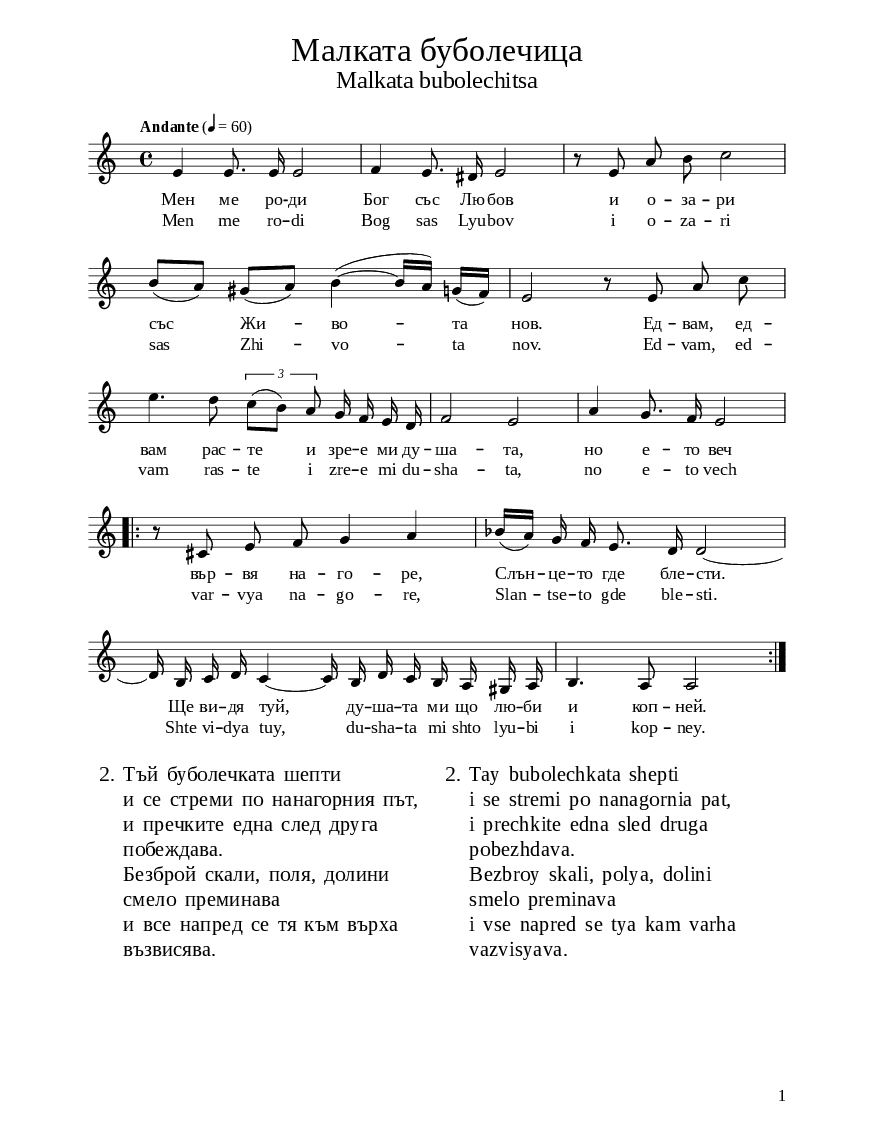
% Виж за разположението на текста.
\version "2.24.0"

% include paper part and global functions
\include "include/globals.ily"

\bookpart {
  \label #'ref039
  \tocItem \markup " "
  \include "include/bookpart-paper.ily"
  \score {
    \include "include/score-layout.ily"

    \new Voice \absolute {
      \clef treble
      \key c \major
      \time 4/4
      \tempoFunc "Andante" 4 "60"
      \autoBeamOff

      e'4  e'8.  e'16  e'2 | % 2
      f'4  e'8.  dis'16  e'2 | % 3
      r8  e'8  a'8  b'8  c''2 \break | % 4
      b'8 ( [  a'8  ])   gis'8 ( [  a'8 ])
      b'4 ( ~  b'16 [  a'16 ] )   g'16 ( [
      f'16 ] )  | % 5
      e'2 r8  e'8  a'8  c''8 \break | % 6
      e''4.  d''8 \tweak direction #up \times 2/3 {
        \once \override Slur.positions = #'(1 . 1) c''8 ( [  b'8 ])  a'8
      }
      g'16  f'16  e'16  d'16 | % 7
      f'2  e'2 | % 8
      a'4  g'8.  f'16  e'2 \break
      \repeat
      volta 2 {
        | % 9
        r8  cis'8  e'8  f'8  g'4  a'4 |
        bes'16 ( [  a'16 ] )   g'16  f'16
        e'8.  d'16  d'2 ~ | % 11
        d'16  b16  c'16  d'16  c'4 ~
        c'16  b16  d'16  c'16  b16
        a16  gis16  a16 | % 12
        b4.  a8  a2
      }
    }

    \addlyrics {
      Мен ме ро -- ди Бог със Лю --
      бов и о -- за -- ри със Жи
      -- во -- та нов. Ед --
      вам, ед -- вам рас -- те  и зре
      -- е ми ду -- ша -- та, но е -- то
      веч вър -- вя на -- го -- ре, Слън
      -- це -- то где бле -- сти.
      Ще ви -- дя туй, ду -- ша -- та
      ми що лю -- би и коп -- ней.}
      \addlyrics {
        Men me ro -- di Bog sas Lyu --
        bov i o -- za -- ri sas Zhi
        -- vo -- ta nov. Ed --
        vam, ed -- vam ras -- te  i zre
        -- e mi du -- sha -- ta, no e -- to
        vech var -- vya na -- go -- re, Slan
        -- tse -- to gde ble -- sti.
        Shte vi -- dya tuy, du -- sha -- ta
        mi shto lyu -- bi i kop -- ney.}

        \header {
          title = \titleFunc "Малката буболечица" "Malkata bubolechitsa"
        }

        \midi{}

      } % score
      
      \markup \fontsize #bgCoupletFontSize {
        \hspace #1
        \override #`(baseline-skip . ,bgCoupletBaselineSkip)
        \column {
          \line {    2. Тъй буболечката шепти }
          \line {   "   " и се стреми по нанагорния път,}
          \line {   "   " и пречките една след друга }
          \line {   "   " побеждава. }
          \line {   "   " Безброй скали, поля, долини }
          \line {   "   " смело преминава }
          \line {   "   " и все напред се тя към върха }
          \line {   "   " възвисява. }
        }

        \hspace #2
        \override #`(baseline-skip . ,bgCoupletBaselineSkip)
        \column {
          \line {    2. Tay bubolechkata shepti }
          \line {   "   " i se stremi po nanagornia pat,}
          \line {   "   " i prechkite edna sled druga }
          \line {   "   " pobezhdava. }
          \line {   "   " Bezbroy skali, polya, dolini }
          \line {   "   " smelo preminava }
          \line {   "   " i vse napred se tya kam varha }
          \line {   "   " vazvisyava. }
        } %column
      } % markup

      \pageBreak

      \markup \fontsize #bgCoupletFontSize {
        \hspace #1
        \override #`(baseline-skip . ,bgCoupletBaselineSkip)
        \column {
          \line {    3. Тъй векове безброй летят }
          \line {   "   "  и времето я преобразява. }
          \line {   "   "  И тъй порасна тя – девица мила, }
          \line {   "   "  чиста роса, душа красива.}
          \line {   "   "  Творение на Бога, }
          \line {   "   "  разлива Мир и светла Радост }
          \line {   "   "  по света. }
        }

        \hspace #4
        \override #`(baseline-skip . ,bgCoupletBaselineSkip)
        \column {
          \line {    3. Tay vekove bezbroy letyat }
          \line {   "   "  i vremeto ya preobrazyava. }
          \line {   "   "  I tay porasna tya – devitsa mila, }
          \line {   "   "  chista rosa, dusha krasiva. }
          \line {   "   "  Tvorenie na Boga, }
          \line {   "   "  razliva Mir i svetla Radost }
          \line {   "   "  po sveta. }
        } %column
      } % markup


      \markup \empty-two

      % include foreign translation(s) of the song
      
\version "2.22.1"

\markup \fill-line { \fontsize #deTitleFontSize "Das kleine Käferchen" }
\markup \null
\markup \null
\markup \fontsize #deCoupletFontSize {
  \hspace #8
  \override #`(baseline-skip . ,deCoupletBaselineSkip)
      \column {
  \line {1. Mich hat Gott geboren,}

  \line { "   " mit einem neuen Leben erleuchtet.}

  \line { "   " Langsam, langsam gedeiht und reift meine Seele,}

  \line { "   " aber sieh schon:}

  \line { "   " Ich laufe aufwärts, wo die Sonne funkelt. Ich werde das sehen,}

  \line { "   " was meine Seele liebt und wonach sie trachtet.}
  \line { "  " }

  \line { 2. So flüstert der Käfer,}

  \line { "   " und strebt auf dem Weg nach oben,}

  \line { "   " und nacheinander überwindet er die Hürden. }

  \line { "   " Tapfer durchquert er Felsen, }

  \line { "   " Felder und Täler,}

  \line { "   " und strebt immer vorwärts}

  \line { "   " und erhebt sich bis zum Gipfel.}
  \line { "  " }
  \line { 3. So vergehen unzählige Jahrhunderte}

  \line { "   " und die Zeit verändert sich.}

  \line { "   " Und so wuchs er: jungfräulich,}

  \line { "   " reiner Tau, eine schöne Seele,}

  \line { "   " Schöpfung Gottes --}

  \line { "   " sie vergießt Frieden und helle Freude in der Welt.}
}
}


    } % bookpart

    % Più mosso
    %
